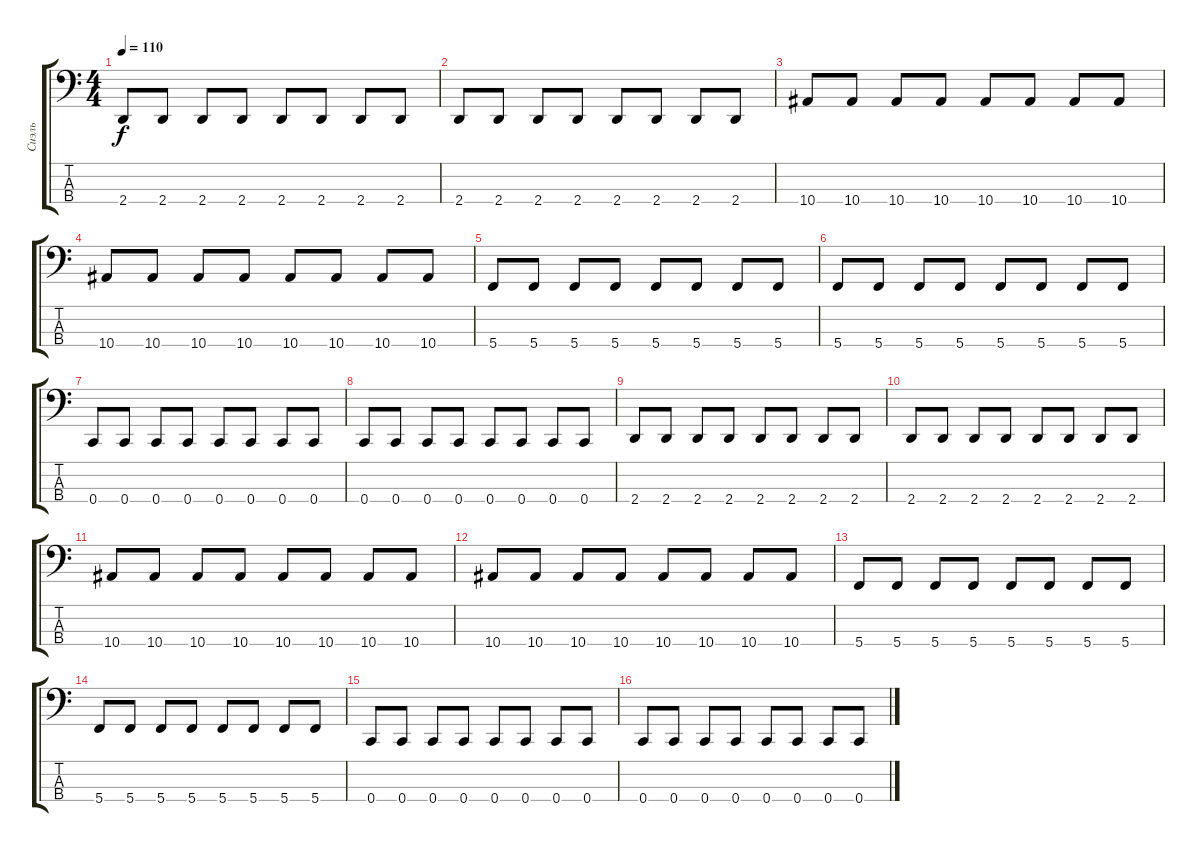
\track ("Сиэль" "Сиэль") {instrument electricbassfinger}
\staff {score tabs}
\tuning (F2 C2 G1 C1) {hide}
\ts (4 4)
\tempo 110
\clef f4
\ks c
2.4.8{dy f} 2.4.8 2.4.8 2.4.8 2.4.8 2.4.8 2.4.8 2.4.8 |
2.4.8 2.4.8 2.4.8 2.4.8 2.4.8 2.4.8 2.4.8 2.4.8 |
10.4.8 10.4.8 10.4.8 10.4.8 10.4.8 10.4.8 10.4.8 10.4.8 |
10.4.8 10.4.8 10.4.8 10.4.8 10.4.8 10.4.8 10.4.8 10.4.8 |
5.4.8 5.4.8 5.4.8 5.4.8 5.4.8 5.4.8 5.4.8 5.4.8 |
5.4.8 5.4.8 5.4.8 5.4.8 5.4.8 5.4.8 5.4.8 5.4.8 |
0.4.8 0.4.8 0.4.8 0.4.8 0.4.8 0.4.8 0.4.8 0.4.8 |
0.4.8 0.4.8 0.4.8 0.4.8 0.4.8 0.4.8 0.4.8 0.4.8 |
2.4.8 2.4.8 2.4.8 2.4.8 2.4.8 2.4.8 2.4.8 2.4.8 |
2.4.8 2.4.8 2.4.8 2.4.8 2.4.8 2.4.8 2.4.8 2.4.8 |
10.4.8 10.4.8 10.4.8 10.4.8 10.4.8 10.4.8 10.4.8 10.4.8 |
10.4.8 10.4.8 10.4.8 10.4.8 10.4.8 10.4.8 10.4.8 10.4.8 |
5.4.8 5.4.8 5.4.8 5.4.8 5.4.8 5.4.8 5.4.8 5.4.8 |
5.4.8 5.4.8 5.4.8 5.4.8 5.4.8 5.4.8 5.4.8 5.4.8 |
0.4.8 0.4.8 0.4.8 0.4.8 0.4.8 0.4.8 0.4.8 0.4.8 |
0.4.8 0.4.8 0.4.8 0.4.8 0.4.8 0.4.8 0.4.8 0.4.8
